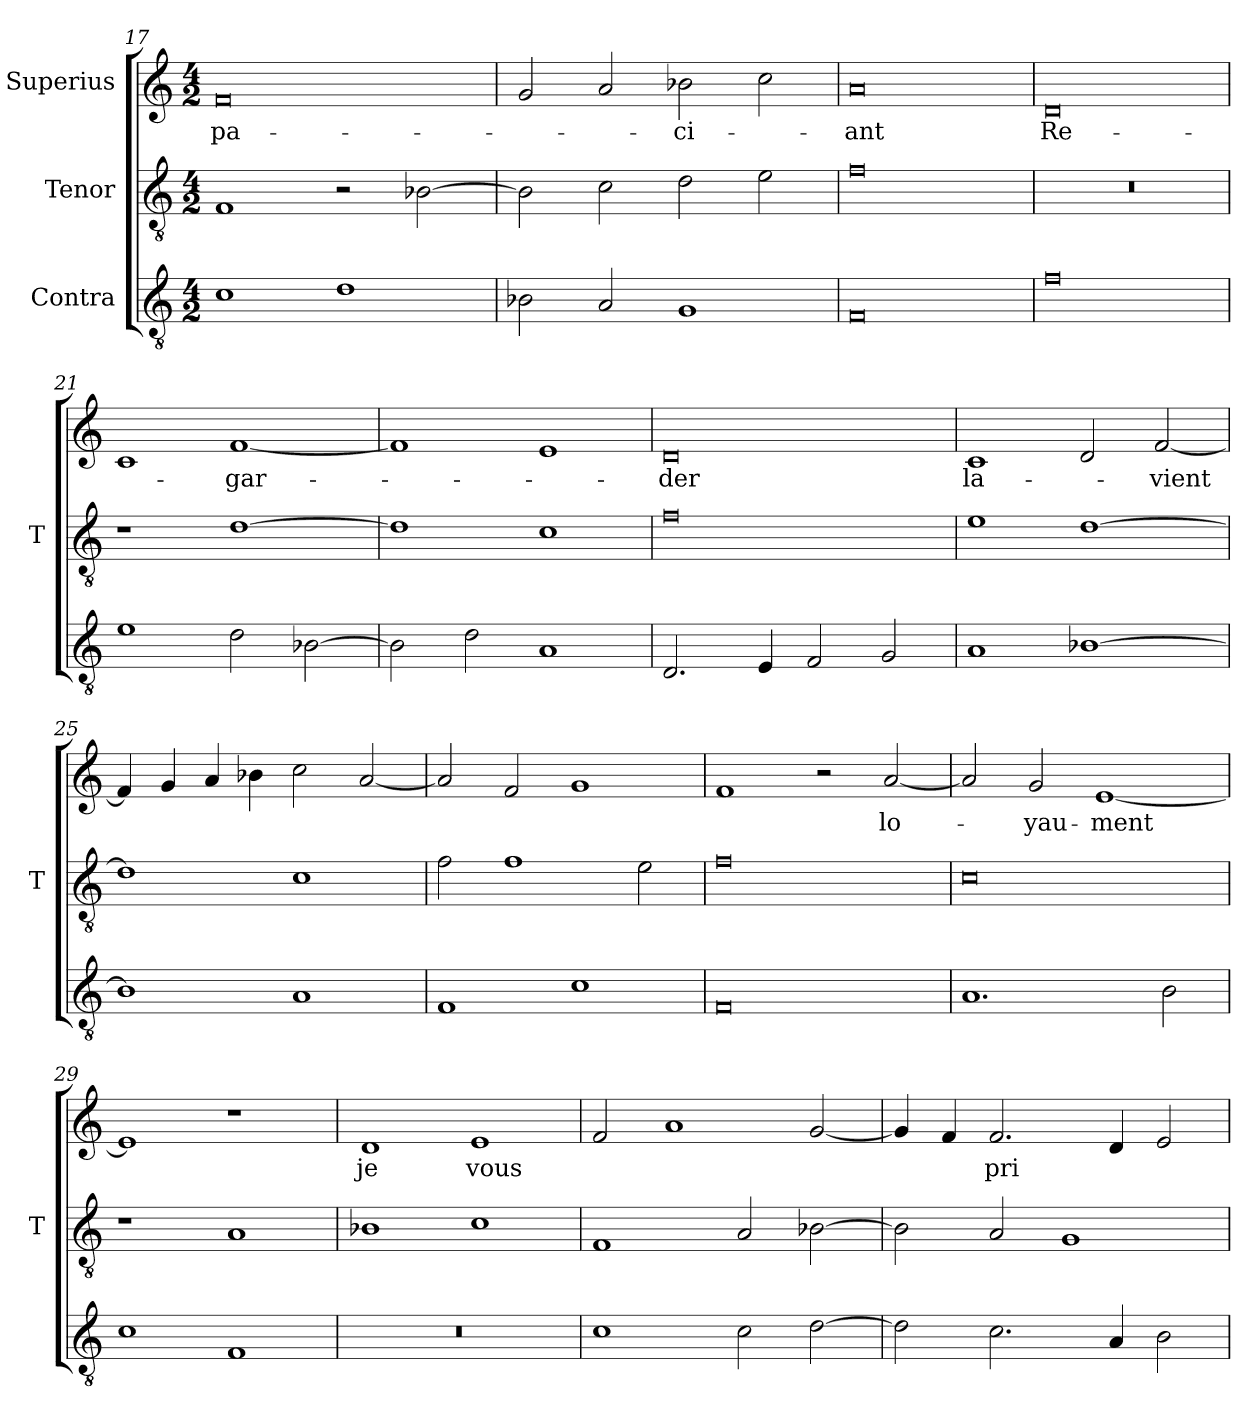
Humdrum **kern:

**kern	**kern	**kern	**text
*part3	*part2	*part1	*part1
*staff3	*staff2	*staff1	*staff1
*I"Contra	*I"Tenor	*I"Superius	*
*	*I'T	*	*
*clefGv2	*clefGv2	*clefG2	*
*M4/2	*M4/2	*M4/2	*
=17	=17	=17	=17
1c	1F	0f	pa-
1d	2r	.	.
.	[2B-X	.	.
=18	=18	=18	=18
2B-X	2B-]	2g	.
2A	2c	2a	.
1G	2d	2b-X	-ci-
.	2e	2cc	.
=19	=19	=19	=19
0F	0f	0a	-ant
=20	=20	=20	=20
0f	0r	0d	Re-
=21	=21	=21	=21
1e	1r	1c	.
2d	[1d	[1f	-gar-
[2B-X	.	.	.
=22	=22	=22	=22
2B-]	1d]	1f]	.
2d	.	.	.
1A	1c	1e	.
=23	=23	=23	=23
2.D	0f	0d	-der
4E	.	.	.
2F	.	.	.
2G	.	.	.
=24	=24	=24	=24
1A	1e	1c	la-
[1B-X	[1d	2d	.
.	.	[2f	-vient
=25	=25	=25	=25
1B-]	1d]	4f]	.
.	.	4g	.
.	.	4a	.
.	.	4b-X	.
1A	1c	2cc	.
.	.	[2a	.
=26	=26	=26	=26
1F	2f	2a]	.
.	1f	2f	.
1c	.	1g	.
.	2e	.	.
=27	=27	=27	=27
0F	0f	1f	.
.	.	2r	.
.	.	[2a	lo-
=28	=28	=28	=28
1.A	0c	2a]	.
.	.	2g	-yau-
.	.	[1e	-ment
2B	.	.	.
=29	=29	=29	=29
1c	1r	1e]	.
1F	1A	1r	.
=30	=30	=30	=30
0r	1B-X	1d	-je
.	1c	1e	-vous
=31	=31	=31	=31
1c	1F	2f	.
.	.	1a	.
2c	2A	.	.
[2d	[2B-X	[2g	.
=32	=32	=32	=32
2d]	2B-]	4g]	.
.	.	4f	.
2.c	2A	2.f	-pri
.	1G	.	.
4A	.	4d	.
2B	.	2e	.
=	=	=	=
*-	*-	*-	*-
